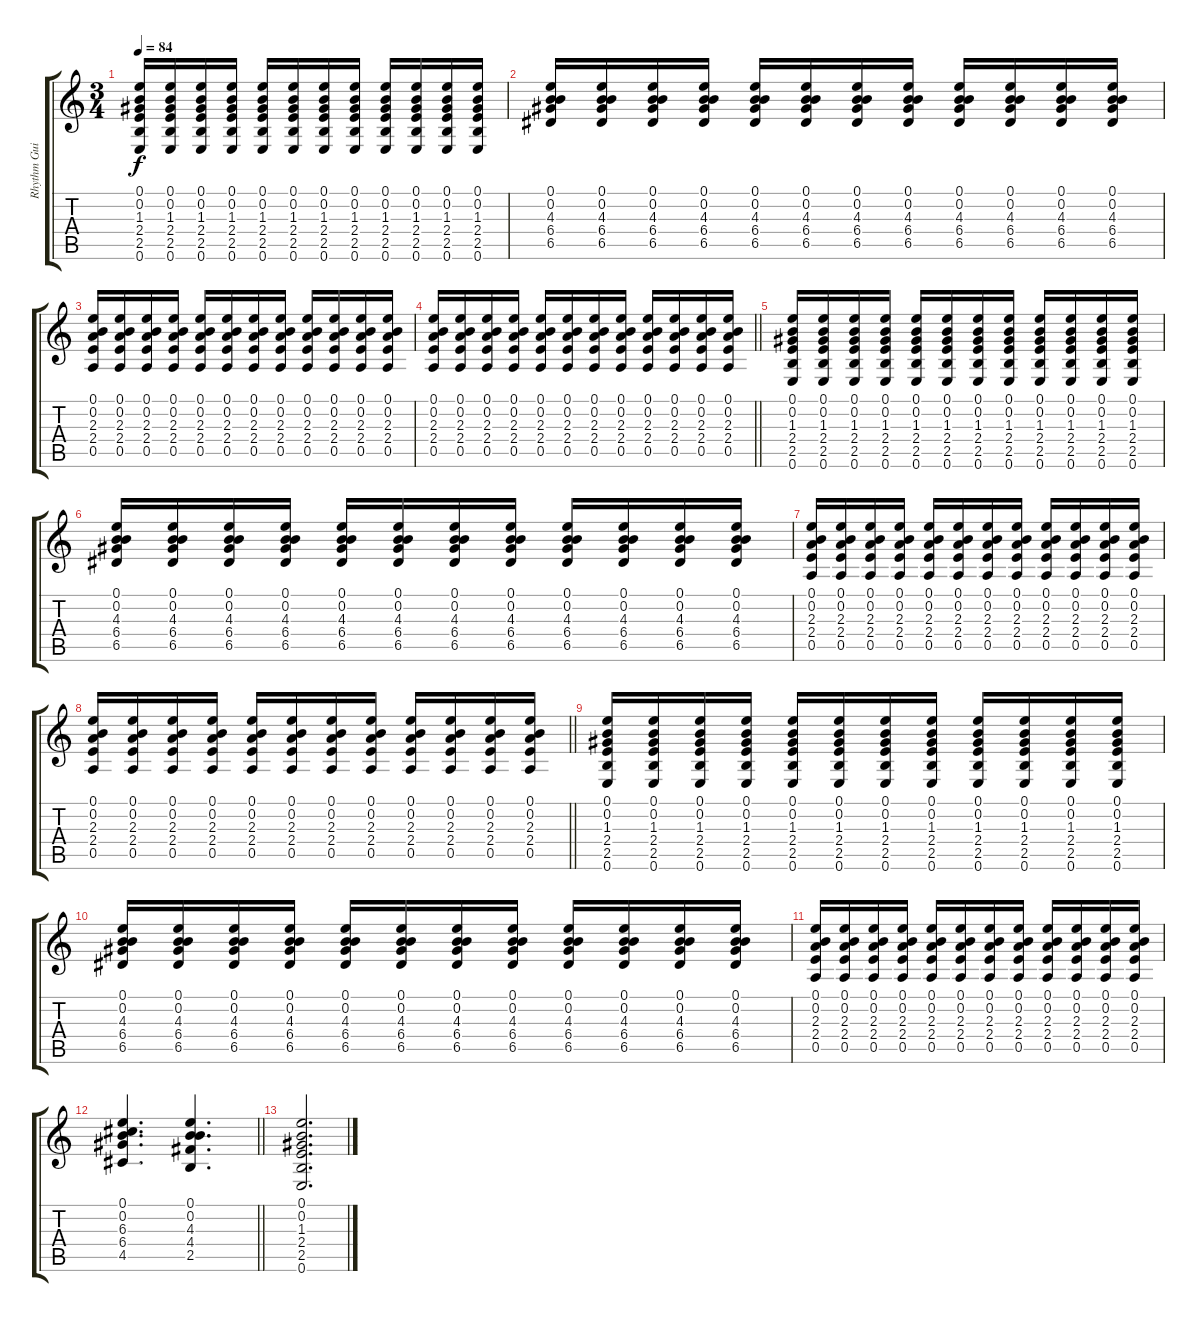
\track ("Rhythm Guitar" "Rhythm Gui") {instrument acousticguitarsteel}
\staff {score tabs}
\tuning (E4 B3 G3 D3 A2 E2) {hide}
\ts (3 4)
\tempo 84
\clef g2
\ks c
(0.1 0.2 1.3 2.4 2.5 0.6).16{dy f} (0.1 0.2 1.3 2.4 2.5 0.6).16 (0.1 0.2 1.3 2.4 2.5 0.6).16 (0.1 0.2 1.3 2.4 2.5 0.6).16 (0.1 0.2 1.3 2.4 2.5 0.6).16 (0.1 0.2 1.3 2.4 2.5 0.6).16 (0.1 0.2 1.3 2.4 2.5 0.6).16 (0.1 0.2 1.3 2.4 2.5 0.6).16 (0.1 0.2 1.3 2.4 2.5 0.6).16 (0.1 0.2 1.3 2.4 2.5 0.6).16 (0.1 0.2 1.3 2.4 2.5 0.6).16 (0.1 0.2 1.3 2.4 2.5 0.6).16 |
(0.1 0.2 4.3 6.4 6.5).16 (0.1 0.2 4.3 6.4 6.5).16 (0.1 0.2 4.3 6.4 6.5).16 (0.1 0.2 4.3 6.4 6.5).16 (0.1 0.2 4.3 6.4 6.5).16 (0.1 0.2 4.3 6.4 6.5).16 (0.1 0.2 4.3 6.4 6.5).16 (0.1 0.2 4.3 6.4 6.5).16 (0.1 0.2 4.3 6.4 6.5).16 (0.1 0.2 4.3 6.4 6.5).16 (0.1 0.2 4.3 6.4 6.5).16 (0.1 0.2 4.3 6.4 6.5).16 |
(0.1 0.2 2.3 2.4 0.5).16 (0.1 0.2 2.3 2.4 0.5).16 (0.1 0.2 2.3 2.4 0.5).16 (0.1 0.2 2.3 2.4 0.5).16 (0.1 0.2 2.3 2.4 0.5).16 (0.1 0.2 2.3 2.4 0.5).16 (0.1 0.2 2.3 2.4 0.5).16 (0.1 0.2 2.3 2.4 0.5).16 (0.1 0.2 2.3 2.4 0.5).16 (0.1 0.2 2.3 2.4 0.5).16 (0.1 0.2 2.3 2.4 0.5).16 (0.1 0.2 2.3 2.4 0.5).16 |
\barLineRight lightlight
(0.1 0.2 2.3 2.4 0.5).16 (0.1 0.2 2.3 2.4 0.5).16 (0.1 0.2 2.3 2.4 0.5).16 (0.1 0.2 2.3 2.4 0.5).16 (0.1 0.2 2.3 2.4 0.5).16 (0.1 0.2 2.3 2.4 0.5).16 (0.1 0.2 2.3 2.4 0.5).16 (0.1 0.2 2.3 2.4 0.5).16 (0.1 0.2 2.3 2.4 0.5).16 (0.1 0.2 2.3 2.4 0.5).16 (0.1 0.2 2.3 2.4 0.5).16 (0.1 0.2 2.3 2.4 0.5).16 |
(0.1 0.2 1.3 2.4 2.5 0.6).16 (0.1 0.2 1.3 2.4 2.5 0.6).16 (0.1 0.2 1.3 2.4 2.5 0.6).16 (0.1 0.2 1.3 2.4 2.5 0.6).16 (0.1 0.2 1.3 2.4 2.5 0.6).16 (0.1 0.2 1.3 2.4 2.5 0.6).16 (0.1 0.2 1.3 2.4 2.5 0.6).16 (0.1 0.2 1.3 2.4 2.5 0.6).16 (0.1 0.2 1.3 2.4 2.5 0.6).16 (0.1 0.2 1.3 2.4 2.5 0.6).16 (0.1 0.2 1.3 2.4 2.5 0.6).16 (0.1 0.2 1.3 2.4 2.5 0.6).16 |
(0.1 0.2 4.3 6.4 6.5).16 (0.1 0.2 4.3 6.4 6.5).16 (0.1 0.2 4.3 6.4 6.5).16 (0.1 0.2 4.3 6.4 6.5).16 (0.1 0.2 4.3 6.4 6.5).16 (0.1 0.2 4.3 6.4 6.5).16 (0.1 0.2 4.3 6.4 6.5).16 (0.1 0.2 4.3 6.4 6.5).16 (0.1 0.2 4.3 6.4 6.5).16 (0.1 0.2 4.3 6.4 6.5).16 (0.1 0.2 4.3 6.4 6.5).16 (0.1 0.2 4.3 6.4 6.5).16 |
(0.1 0.2 2.3 2.4 0.5).16 (0.1 0.2 2.3 2.4 0.5).16 (0.1 0.2 2.3 2.4 0.5).16 (0.1 0.2 2.3 2.4 0.5).16 (0.1 0.2 2.3 2.4 0.5).16 (0.1 0.2 2.3 2.4 0.5).16 (0.1 0.2 2.3 2.4 0.5).16 (0.1 0.2 2.3 2.4 0.5).16 (0.1 0.2 2.3 2.4 0.5).16 (0.1 0.2 2.3 2.4 0.5).16 (0.1 0.2 2.3 2.4 0.5).16 (0.1 0.2 2.3 2.4 0.5).16 |
\barLineRight lightlight
(0.1 0.2 2.3 2.4 0.5).16 (0.1 0.2 2.3 2.4 0.5).16 (0.1 0.2 2.3 2.4 0.5).16 (0.1 0.2 2.3 2.4 0.5).16 (0.1 0.2 2.3 2.4 0.5).16 (0.1 0.2 2.3 2.4 0.5).16 (0.1 0.2 2.3 2.4 0.5).16 (0.1 0.2 2.3 2.4 0.5).16 (0.1 0.2 2.3 2.4 0.5).16 (0.1 0.2 2.3 2.4 0.5).16 (0.1 0.2 2.3 2.4 0.5).16 (0.1 0.2 2.3 2.4 0.5).16 |
(0.1 0.2 1.3 2.4 2.5 0.6).16 (0.1 0.2 1.3 2.4 2.5 0.6).16 (0.1 0.2 1.3 2.4 2.5 0.6).16 (0.1 0.2 1.3 2.4 2.5 0.6).16 (0.1 0.2 1.3 2.4 2.5 0.6).16 (0.1 0.2 1.3 2.4 2.5 0.6).16 (0.1 0.2 1.3 2.4 2.5 0.6).16 (0.1 0.2 1.3 2.4 2.5 0.6).16 (0.1 0.2 1.3 2.4 2.5 0.6).16 (0.1 0.2 1.3 2.4 2.5 0.6).16 (0.1 0.2 1.3 2.4 2.5 0.6).16 (0.1 0.2 1.3 2.4 2.5 0.6).16 |
(0.1 0.2 4.3 6.4 6.5).16 (0.1 0.2 4.3 6.4 6.5).16 (0.1 0.2 4.3 6.4 6.5).16 (0.1 0.2 4.3 6.4 6.5).16 (0.1 0.2 4.3 6.4 6.5).16 (0.1 0.2 4.3 6.4 6.5).16 (0.1 0.2 4.3 6.4 6.5).16 (0.1 0.2 4.3 6.4 6.5).16 (0.1 0.2 4.3 6.4 6.5).16 (0.1 0.2 4.3 6.4 6.5).16 (0.1 0.2 4.3 6.4 6.5).16 (0.1 0.2 4.3 6.4 6.5).16 |
(0.1 0.2 2.3 2.4 0.5).16 (0.1 0.2 2.3 2.4 0.5).16 (0.1 0.2 2.3 2.4 0.5).16 (0.1 0.2 2.3 2.4 0.5).16 (0.1 0.2 2.3 2.4 0.5).16 (0.1 0.2 2.3 2.4 0.5).16 (0.1 0.2 2.3 2.4 0.5).16 (0.1 0.2 2.3 2.4 0.5).16 (0.1 0.2 2.3 2.4 0.5).16 (0.1 0.2 2.3 2.4 0.5).16 (0.1 0.2 2.3 2.4 0.5).16 (0.1 0.2 2.3 2.4 0.5).16 |
\barLineRight lightlight
(0.1 0.2 6.3 6.4 4.5).4{d} (0.1 0.2 4.3 4.4 2.5).4{d} |
(0.1 0.2 1.3 2.4 2.5 0.6).2{d}
